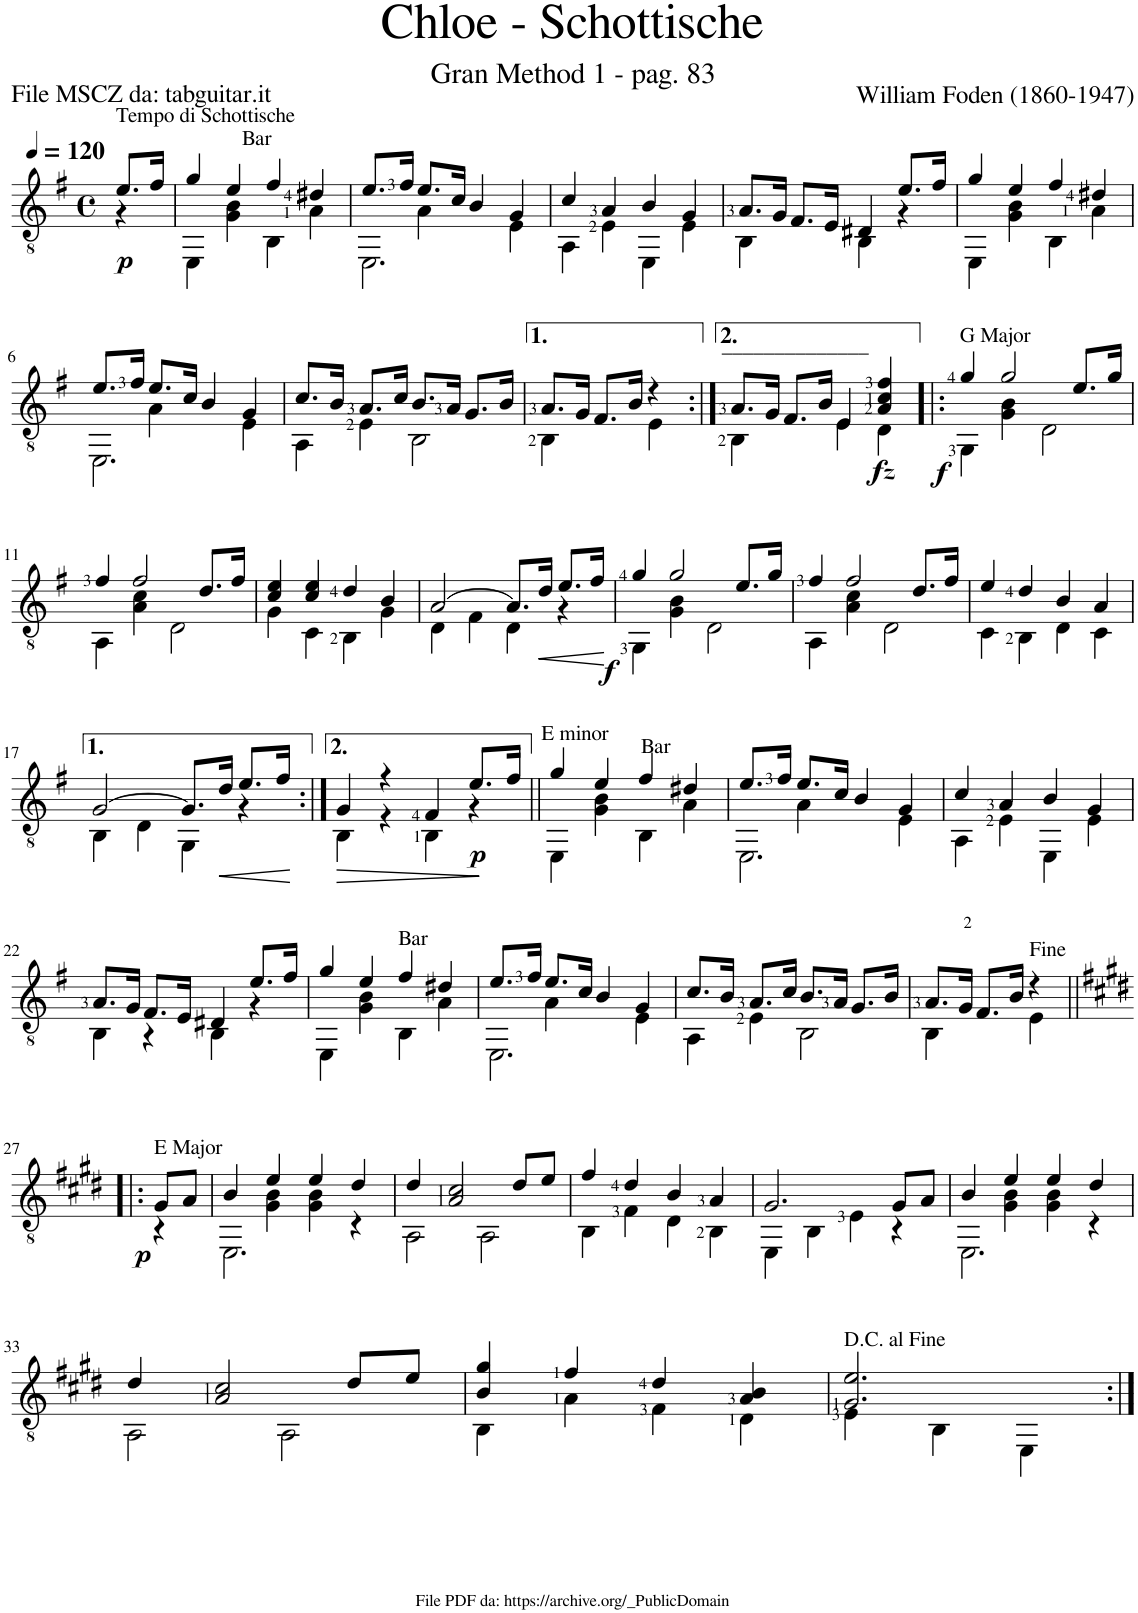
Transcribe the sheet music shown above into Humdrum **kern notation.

**kern	**dynam
*part1	*part1
*staff1	*staff1
*I"Guitar	*
*I'Guit.	*
*clefGv2	*
*k[f#]	*
*M4/4	*
*met(c)	*
*MM120	*
=	=
*^	*
!LO:TX:a:t=Tempo di Schottische	!	!
!LO:TX:a:t=Bar	!	!
!	!	!LO:DY:b
8.e/L	4r	p
16f#/Jk	.	.
=1	=1	=1
4g/	4EE\	.
4e/	4G\ 4B\	.
4f#/	4BB\	.
4d#X/	4A\	.
=2	=2	=2
*	*^	*
8.e/L	4ryy	2.EE\	.
16f#/Jk	.	.	.
8.e/L	4A\	.	.
16c/Jk	.	.	.
4B/	4ryy	.	.
4G/	4E\	4ryy	.
*	*v	*v	*
=3	=3	=3
4c/	4AA\	.
4A/	4E\	.
4B/	4EE\	.
4G/	4E\	.
=4	=4	=4
8.A/L	4BB\	.
16G/Jk	.	.
8.F#/L	4ryy	.
16E/Jk	.	.
4D#X/	4BB\	.
8.e/L	4r	.
16f#/Jk	.	.
=5	=5	=5
4g/	4EE\	.
4e/	4G\ 4B\	.
4f#/	4BB\	.
4d#X/	4A\	.
!!LO:LB:g=z	!!
=6	=6	=6
*	*^	*
8.e/L	4ryy	2.EE\	.
16f#/Jk	.	.	.
8.e/L	4A\	.	.
16c/Jk	.	.	.
4B/	4ryy	.	.
4G/	4E\	4ryy	.
*	*v	*v	*
=7	=7	=7
8.c/L	4AA\	.
16B/Jk	.	.
8.A/L	4E\	.
16c/Jk	.	.
8.B/L	2BB\	.
16A/Jk	.	.
8.G/L	.	.
16B/Jk	.	.
=8	=8	=8
8.A/L	4BB\	.
16G/Jk	.	.
8.F#/L	4ryy	.
16B/Jk	.	.
4r	4E\	.
=9:|!	=9:|!	=9:|!
!LO:TX:a:t=______________	!	!
8.A/L	4BB\	.
16G/Jk	.	.
8.F#/L	4ryy	.
16B/Jk	.	.
4E/	4E\	.
!	!	!LO:DY:b
4A/ 4c/ 4f#/	4D\	fz
=10!|:	=10!|:	=10!|:
!LO:TX:a:t=G Major	!	!
!	!	!LO:DY:b
4g/	4GG\	f
2g/	4G\ 4B\	.
.	2D\	.
8.e/L	.	.
16g/Jk	.	.
!!LO:LB:g=z	!!
=11	=11	=11
4f#/	4AA\	.
2f#/	4A\ 4c\	.
.	2D\	.
8.d/L	.	.
16f#/Jk	.	.
=12	=12	=12
4c/ 4e/	4G\	.
4c/ 4e/	4C\	.
4d/	4BB\	.
4B/	4G\	.
=13	=13	=13
[2A/	4D\	.
.	4F#\	.
8.A/L]	4D\	.
!	!	!LO:HP:b
16d/Jk	.	<
8.e/L	4r	.
16f#/Jk	.	.
*v	*v	*
.	[
=14	=14
*^	*
!	!	!LO:DY:b
4g/	4GG\	f
2g/	4G\ 4B\	.
.	2D\	.
8.e/L	.	.
16g/Jk	.	.
=15	=15	=15
4f#/	4AA\	.
2f#/	4A\ 4c\	.
.	2D\	.
8.d/L	.	.
16f#/Jk	.	.
=16	=16	=16
4e/	4C\	.
4d/	4BB\	.
4B/	4D\	.
4A/	4C\	.
!!LO:LB:g=z	!!
=17	=17	=17
[2G/	4BB\	.
.	4D\	.
8.G/L]	4GG\	.
!	!	!LO:HP:b
16d/Jk	.	<
8.e/L	4r	.
16f#/Jk	.	.
*v	*v	*
.	[
=18:|!	=18:|!
!	!LO:HP:b
*^	*
4G/	4BB\	>
4r	4r	.
4F#/	4BB\	.
!	!	!LO:DY:b
8.e/L	4r	p
16f#/Jk	.	.
*v	*v	*
.	]
=19||	=19||
*^	*
!LO:TX:a:t=E minor	!	!
4g/	4EE\	.
4e/	4G\ 4B\	.
!LO:TX:a:t=Bar	!	!
4f#/	4BB\	.
4d#X/	4A\	.
=20	=20	=20
*	*^	*
8.e/L	4ryy	2.EE\	.
16f#/Jk	.	.	.
8.e/L	4A\	.	.
16c/Jk	.	.	.
4B/	4ryy	.	.
4G/	4E\	4ryy	.
*	*v	*v	*
=21	=21	=21
4c/	4AA\	.
4A/	4E\	.
4B/	4EE\	.
4G/	4E\	.
!!LO:LB:g=z	!!
=22	=22	=22
8.A/L	4BB\	.
16G/Jk	.	.
8.F#/L	4r	.
16E/Jk	.	.
4D#X/	4BB\	.
8.e/L	4r	.
16f#/Jk	.	.
=23	=23	=23
4g/	4EE\	.
4e/	4G\ 4B\	.
!LO:TX:a:t=Bar	!	!
4f#/	4BB\	.
4d#X/	4A\	.
=24	=24	=24
*	*^	*
8.e/L	4ryy	2.EE\	.
16f#/Jk	.	.	.
8.e/L	4A\	.	.
16c/Jk	.	.	.
4B/	4ryy	.	.
4G/	4E\	4ryy	.
*	*v	*v	*
=25	=25	=25
8.c/L	4AA\	.
16B/Jk	.	.
8.A/L	4E\	.
16c/Jk	.	.
8.B/L	2BB\	.
16A/Jk	.	.
8.G/L	.	.
16B/Jk	.	.
=26	=26	=26
8.A/L	4BB\	.
16G/Jk	.	.
8.F#/L	4ryy	.
16B/Jk	.	.
4r	4E\	.
!!LO:LB:g=z	!!
=27!|:	=27!|:	=27!|:
*k[f#c#g#d#]	*	*
!LO:TX:a:t=E Major	!	!
!	!	!LO:DY:b
8G#/L	4r	p
8A/J	.	.
=28	=28	=28
*	*^	*
4B/	4ryy	2.EE\	.
4e/	4G#\ 4B\	.	.
4e/	4G#\ 4B\	.	.
4d#/	4ryy	4r	.
*	*v	*v	*
=29	=29	=29
4d#/	2AA\	.
2A/ 2c#/	.	.
.	2AA\	.
8d#/L	.	.
8e/J	.	.
=30	=30	=30
4f#/	4BB\	.
4d#/	4F#\	.
4B/	4D#\	.
4A/	4BB\	.
=31	=31	=31
2.G#/	4EE\	.
.	4BB\	.
.	4E\	.
8G#/L	4r	.
8A/J	.	.
=32	=32	=32
*	*^	*
4B/	4ryy	2.EE\	.
4e/	4G#\ 4B\	.	.
4e/	4G#\ 4B\	.	.
4d#/	4ryy	4r	.
*	*v	*v	*
!!LO:LB:g=z
=33	=33	=33
4d#/	2AA\	.
2A/ 2c#/	.	.
.	2AA\	.
8d#/L	.	.
8e/J	.	.
=34	=34	=34
4B/ 4g#/	4BB\	.
4f#/	4A\	.
4d#/	4F#\	.
4A/ 4B/	4D#\	.
=35	=35	=35
2.G#/ 2.e/	4E\	.
.	4BB\	.
.	4EE\	.
*v	*v	*
=:|!	=:|!
*-	*-
